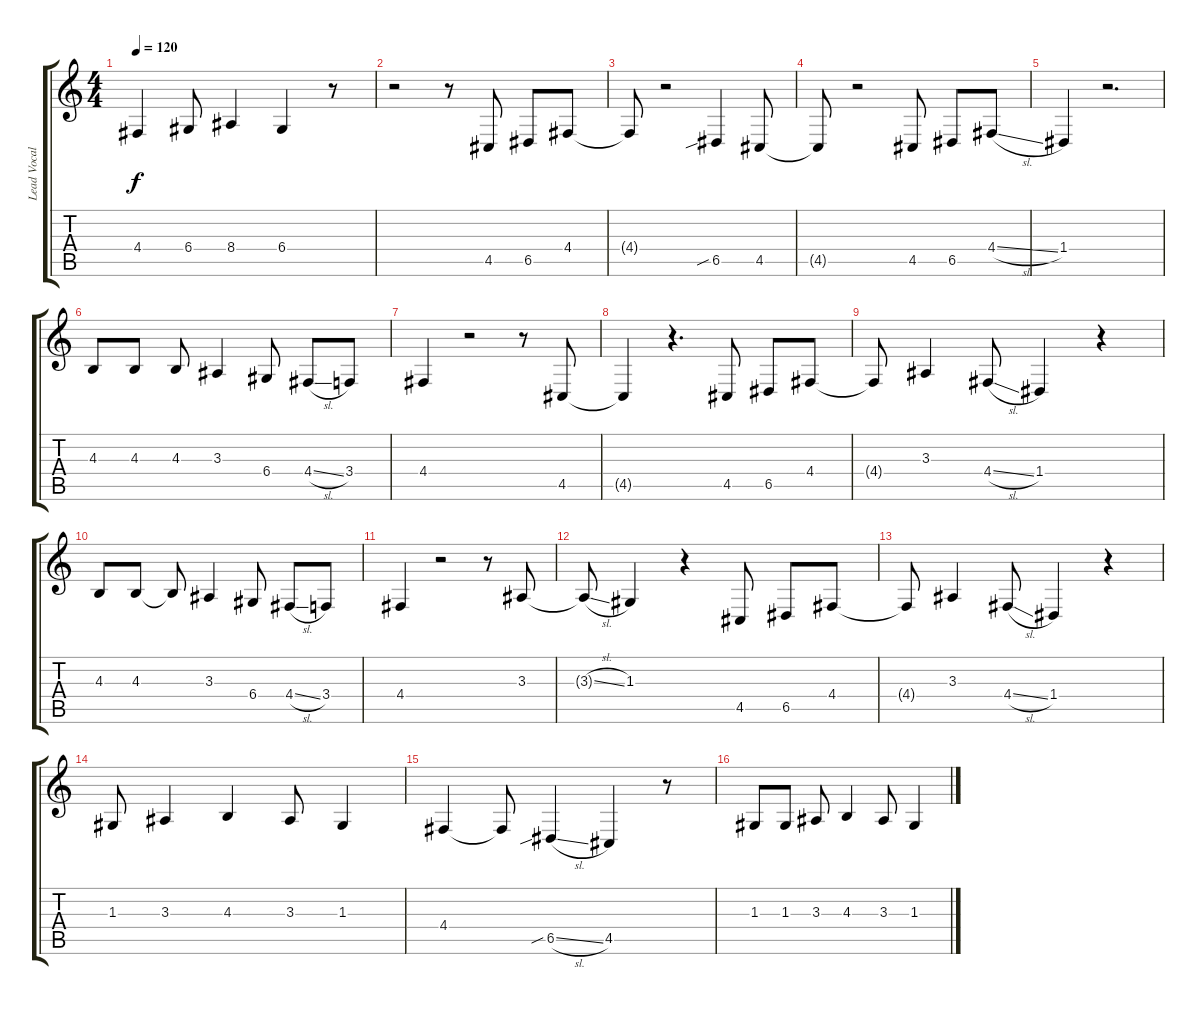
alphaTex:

\track ("Lead Vocals" "Lead Vocal") {instrument viola}
\staff {score tabs}
\tuning (E4 B3 G3 D3 A2 E2) {hide}
\ts (4 4)
\tempo 120
\clef g2
\ks c
4.4.4{dy f} 6.4.8 8.4.4 6.4.4 r.8 |
r.2 r.8 4.5.8 6.5.8 4.4.8 |
4.4{t}.8 r.2 6.5{sib}.4 4.5.8 |
4.5{t}.8 r.2 4.5.8 6.5.8 4.4{sl}.8 |
1.4.4 r.2{d} |
4.3.8 4.3.8 4.3.8 3.3.4 6.4.8 4.4{sl}.8 3.4.8 |
4.4.4 r.2 r.8 4.5.8 |
4.5{t}.4 r.4{d} 4.5.8 6.5.8 4.4.8 |
4.4{t}.8 3.3.4 4.4{sl}.8 1.4.4 r.4 |
4.3.8 4.3.8 4.3{t}.8 3.3.4 6.4.8 4.4{sl}.8 3.4.8 |
4.4.4 r.2 r.8 3.3.8 |
3.3{sl t}.8 1.3.4 r.4 4.5.8 6.5.8 4.4.8 |
4.4{t}.8 3.3.4 4.4{sl}.8 1.4.4 r.4 |
1.3.8 3.3.4 4.3.4 3.3.8 1.3.4 |
4.4.4 4.4{t}.8 6.5{sib sl}.4 4.5.4 r.8 |
1.3.8 1.3.8 3.3.8 4.3.4 3.3.8 1.3.4
